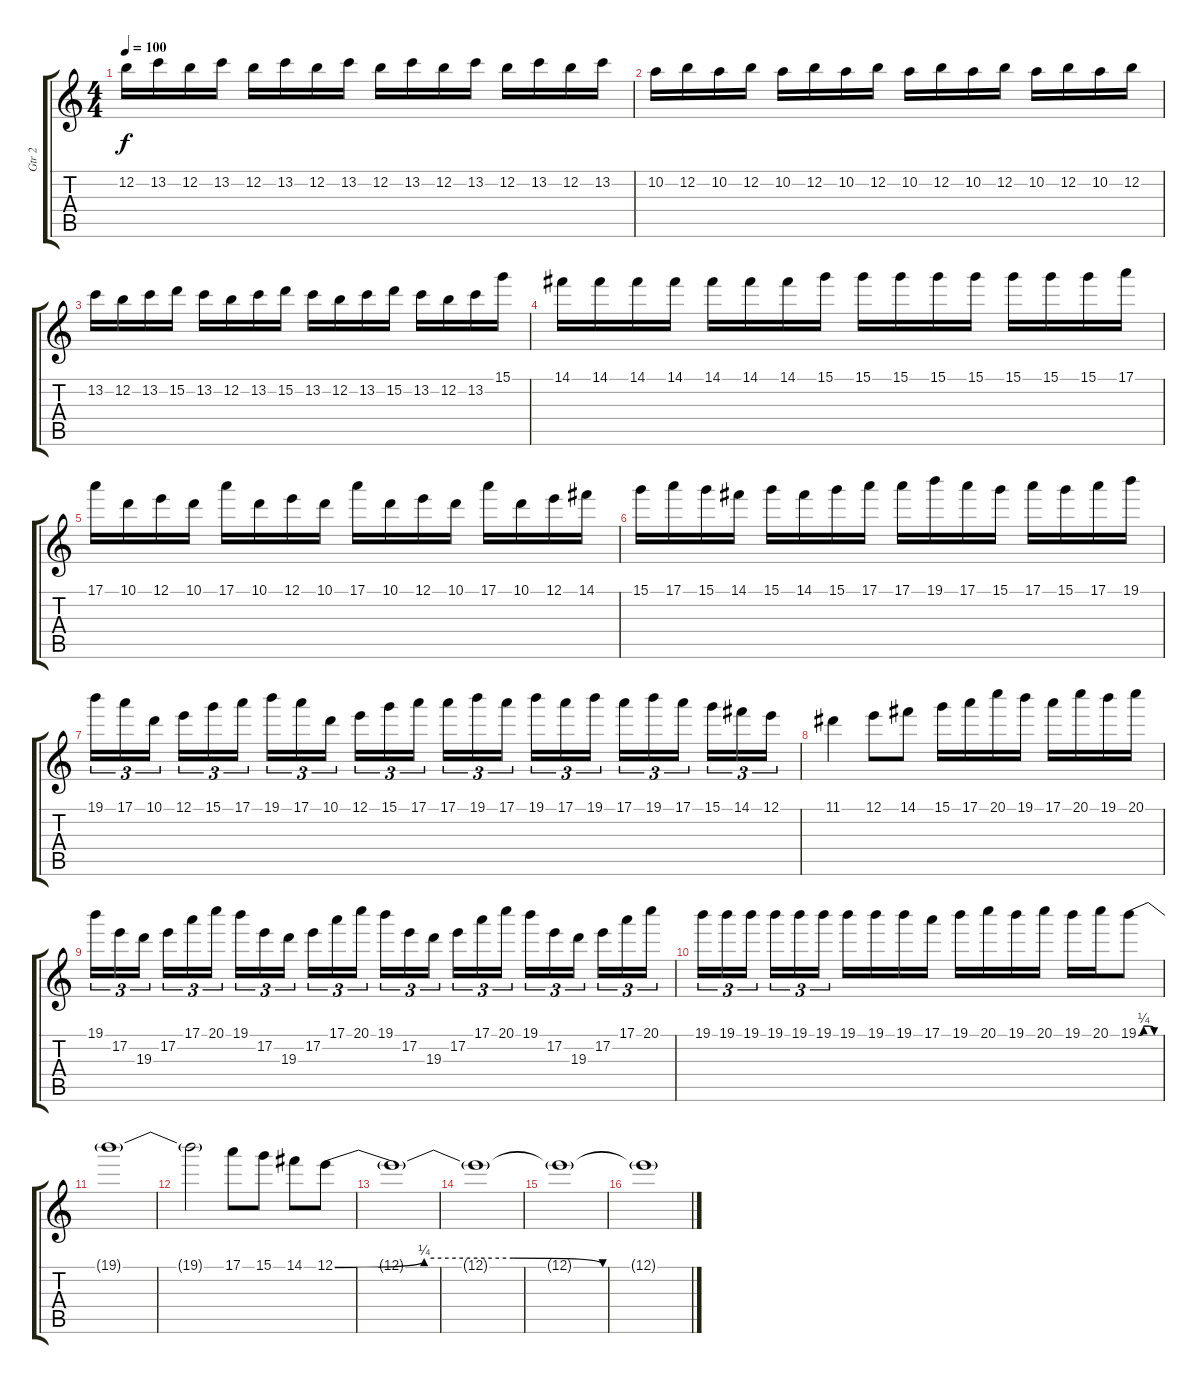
\track ("Gtr 2" "Gtr 2") {instrument acousticguitarnylon}
\staff {score tabs}
\tuning (E4 B3 G3 D3 A2 D2) {hide}
\ts (4 4)
\tempo 100
\clef g2
\ks c
12.2.16{dy f volume 13 instrument acousticguitarsteel} 13.2.16 12.2.16 13.2.16 12.2.16 13.2.16 12.2.16 13.2.16 12.2.16 13.2.16 12.2.16 13.2.16 12.2.16 13.2.16 12.2.16 13.2.16 |
10.2.16 12.2.16 10.2.16 12.2.16 10.2.16 12.2.16 10.2.16 12.2.16 10.2.16 12.2.16 10.2.16 12.2.16 10.2.16 12.2.16 10.2.16 12.2.16 |
13.2.16 12.2.16 13.2.16 15.2.16 13.2.16 12.2.16 13.2.16 15.2.16 13.2.16 12.2.16 13.2.16 15.2.16 13.2.16 12.2.16 13.2.16 15.1.16 |
14.1.16 14.1.16 14.1.16 14.1.16 14.1.16 14.1.16 14.1.16 15.1.16 15.1.16 15.1.16 15.1.16 15.1.16 15.1.16 15.1.16 15.1.16 17.1.16 |
17.1.16{volume 15} 10.1.16 12.1.16 10.1.16 17.1.16 10.1.16 12.1.16 10.1.16 17.1.16 10.1.16 12.1.16 10.1.16 17.1.16 10.1.16 12.1.16 14.1.16 |
15.1.16 17.1.16 15.1.16 14.1.16 15.1.16 14.1.16 15.1.16 17.1.16 17.1.16 19.1.16 17.1.16 15.1.16 17.1.16 15.1.16 17.1.16 19.1.16 |
19.1.16{tu (3 2)} 17.1.16{tu (3 2)} 10.1.16{tu (3 2)} 12.1.16{tu (3 2)} 15.1.16{tu (3 2)} 17.1.16{tu (3 2)} 19.1.16{tu (3 2)} 17.1.16{tu (3 2)} 10.1.16{tu (3 2)} 12.1.16{tu (3 2)} 15.1.16{tu (3 2)} 17.1.16{tu (3 2)} 17.1.16{tu (3 2)} 19.1.16{tu (3 2)} 17.1.16{tu (3 2)} 19.1.16{tu (3 2)} 17.1.16{tu (3 2)} 19.1.16{tu (3 2)} 17.1.16{tu (3 2)} 19.1.16{tu (3 2)} 17.1.16{tu (3 2)} 15.1.16{tu (3 2)} 14.1.16{tu (3 2)} 12.1.16{tu (3 2)} |
11.1.4 12.1.8 14.1.8 15.1.16 17.1.16 20.1.16 19.1.16 17.1.16 20.1.16 19.1.16 20.1.16 |
19.1.16{tu (3 2)} 17.2.16{tu (3 2)} 19.3.16{tu (3 2)} 17.2.16{tu (3 2)} 17.1.16{tu (3 2)} 20.1.16{tu (3 2)} 19.1.16{tu (3 2)} 17.2.16{tu (3 2)} 19.3.16{tu (3 2)} 17.2.16{tu (3 2)} 17.1.16{tu (3 2)} 20.1.16{tu (3 2)} 19.1.16{tu (3 2)} 17.2.16{tu (3 2)} 19.3.16{tu (3 2)} 17.2.16{tu (3 2)} 17.1.16{tu (3 2)} 20.1.16{tu (3 2)} 19.1.16{tu (3 2)} 17.2.16{tu (3 2)} 19.3.16{tu (3 2)} 17.2.16{tu (3 2)} 17.1.16{tu (3 2)} 20.1.16{tu (3 2)} |
19.1.16{tu (3 2)} 19.1.16{tu (3 2)} 19.1.16{tu (3 2)} 19.1.16{tu (3 2)} 19.1.16{tu (3 2)} 19.1.16{tu (3 2)} 19.1.16 19.1.16 19.1.16 17.1.16 19.1.16 20.1.16 19.1.16 20.1.16 19.1.16 20.1.16 19.1{be (custom 0 0 15 1 30 1 45 0 60 0)}.8{volume 10 instrument overdrivenguitar} |
19.1{t}.1 |
19.1{t}.2 17.1.8 15.1.8 14.1.8 12.1{be (custom 0 0 15 1 30 1 45 0 60 0)}.8 |
12.1{t}.1 |
12.1{t}.1 |
12.1{t}.1 |
12.1{t}.1
